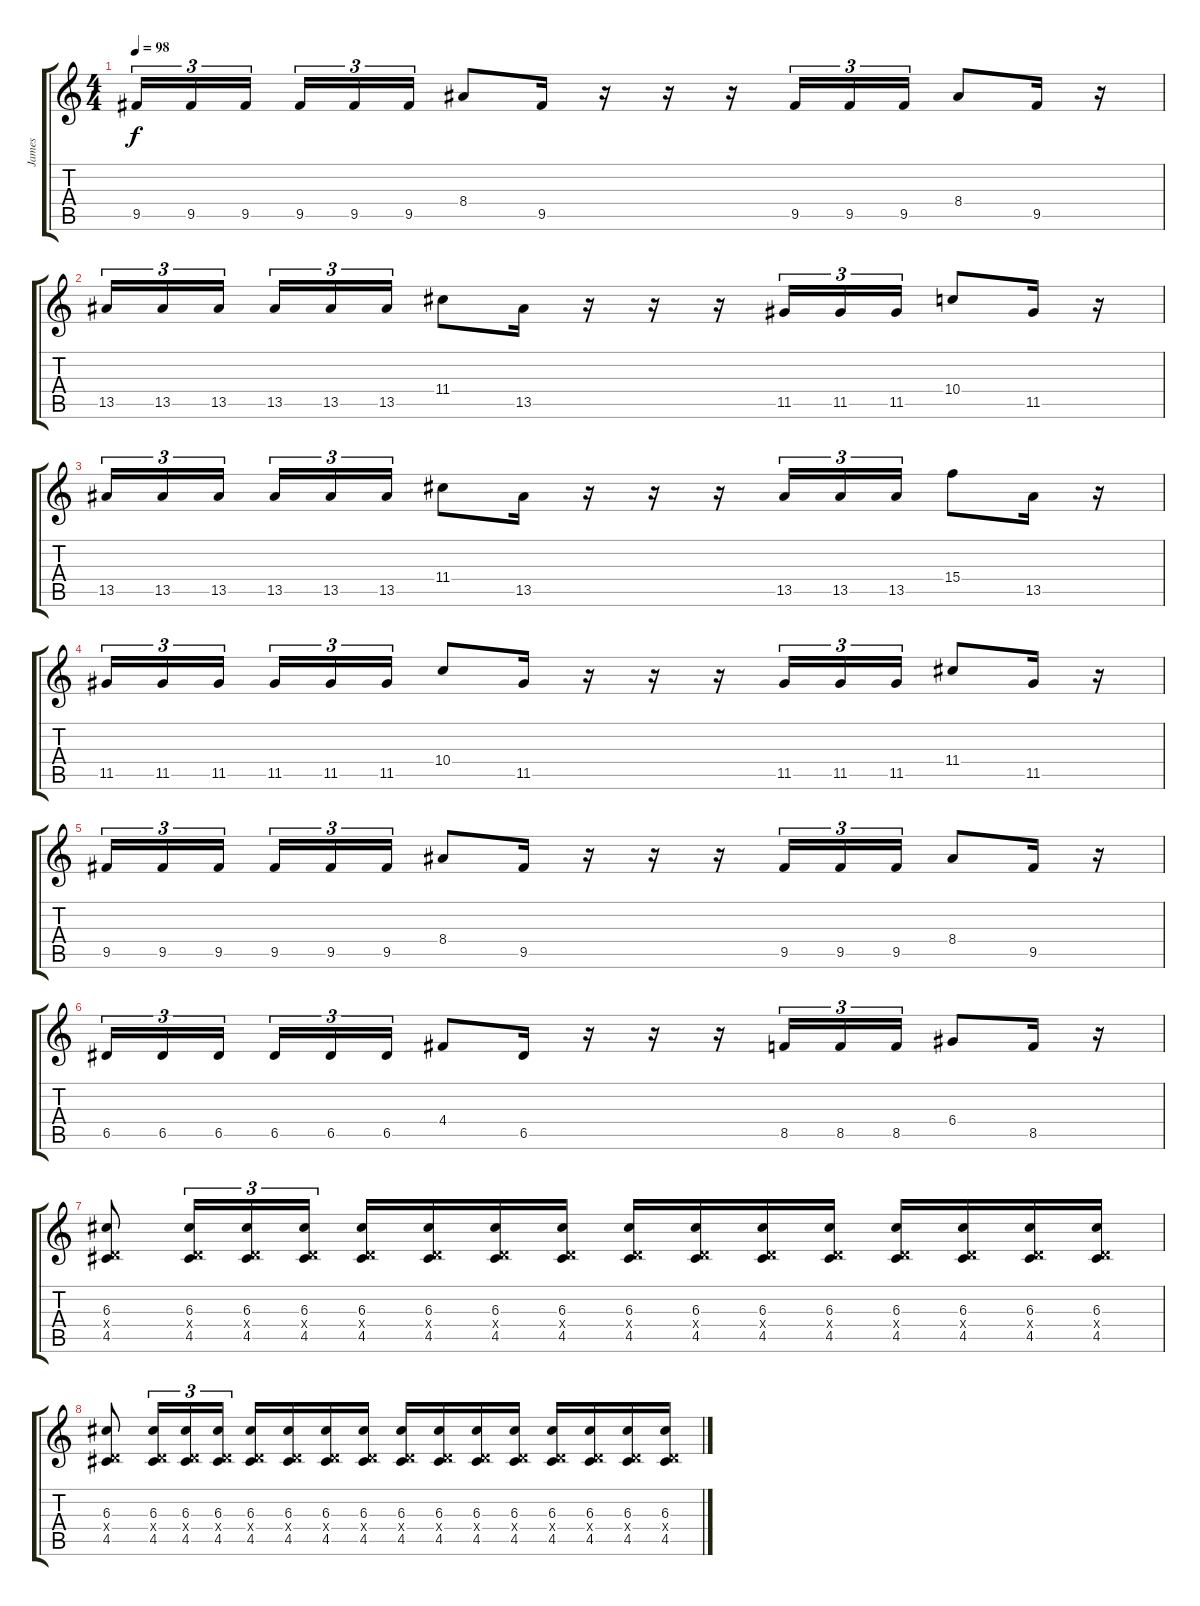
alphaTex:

\track ("James" "James") {instrument overdrivenguitar bank 255}
\staff {score tabs}
\tuning (E4 B3 G3 D3 A2 D2) {hide}
\ts (4 4)
\tempo 98
\clef g2
\ks c
9.5.16{tu (3 2) dy f} 9.5.16{tu (3 2)} 9.5.16{tu (3 2) beam splitsecondary} 9.5.16{tu (3 2)} 9.5.16{tu (3 2)} 9.5.16{tu (3 2)} 8.4.8 9.5.16 r.16 r.16 r.16 9.5.16{tu (3 2)} 9.5.16{tu (3 2)} 9.5.16{tu (3 2)} 8.4.8 9.5.16 r.16 |
13.5.16{tu (3 2)} 13.5.16{tu (3 2)} 13.5.16{tu (3 2) beam splitsecondary} 13.5.16{tu (3 2)} 13.5.16{tu (3 2)} 13.5.16{tu (3 2)} 11.4.8 13.5.16 r.16 r.16 r.16 11.5.16{tu (3 2)} 11.5.16{tu (3 2)} 11.5.16{tu (3 2)} 10.4.8 11.5.16 r.16 |
13.5.16{tu (3 2)} 13.5.16{tu (3 2)} 13.5.16{tu (3 2) beam splitsecondary} 13.5.16{tu (3 2)} 13.5.16{tu (3 2)} 13.5.16{tu (3 2)} 11.4.8 13.5.16 r.16 r.16 r.16 13.5.16{tu (3 2)} 13.5.16{tu (3 2)} 13.5.16{tu (3 2)} 15.4.8 13.5.16 r.16 |
11.5.16{tu (3 2)} 11.5.16{tu (3 2)} 11.5.16{tu (3 2) beam splitsecondary} 11.5.16{tu (3 2)} 11.5.16{tu (3 2)} 11.5.16{tu (3 2)} 10.4.8 11.5.16 r.16 r.16 r.16 11.5.16{tu (3 2)} 11.5.16{tu (3 2)} 11.5.16{tu (3 2)} 11.4.8 11.5.16 r.16 |
9.5.16{tu (3 2)} 9.5.16{tu (3 2)} 9.5.16{tu (3 2) beam splitsecondary} 9.5.16{tu (3 2)} 9.5.16{tu (3 2)} 9.5.16{tu (3 2)} 8.4.8 9.5.16 r.16 r.16 r.16 9.5.16{tu (3 2)} 9.5.16{tu (3 2)} 9.5.16{tu (3 2)} 8.4.8 9.5.16 r.16 |
6.5.16{tu (3 2)} 6.5.16{tu (3 2)} 6.5.16{tu (3 2) beam splitsecondary} 6.5.16{tu (3 2)} 6.5.16{tu (3 2)} 6.5.16{tu (3 2)} 4.4.8 6.5.16 r.16 r.16 r.16 8.5.16{tu (3 2)} 8.5.16{tu (3 2)} 8.5.16{tu (3 2)} 6.4.8 8.5.16 r.16 |
(6.3 0.4{x} 4.5).8 (6.3 0.4{x} 4.5).16{tu (3 2)} (6.3 0.4{x} 4.5).16{tu (3 2)} (6.3 0.4{x} 4.5).16{tu (3 2)} (6.3 0.4{x} 4.5).16 (6.3 0.4{x} 4.5).16 (6.3 0.4{x} 4.5).16 (6.3 0.4{x} 4.5).16 (6.3 0.4{x} 4.5).16 (6.3 0.4{x} 4.5).16 (6.3 0.4{x} 4.5).16 (6.3 0.4{x} 4.5).16 (6.3 0.4{x} 4.5).16 (6.3 0.4{x} 4.5).16 (6.3 0.4{x} 4.5).16 (6.3 0.4{x} 4.5).16 |
(6.3 0.4{x} 4.5).8 (6.3 0.4{x} 4.5).16{tu (3 2)} (6.3 0.4{x} 4.5).16{tu (3 2)} (6.3 0.4{x} 4.5).16{tu (3 2)} (6.3 0.4{x} 4.5).16 (6.3 0.4{x} 4.5).16 (6.3 0.4{x} 4.5).16 (6.3 0.4{x} 4.5).16 (6.3 0.4{x} 4.5).16 (6.3 0.4{x} 4.5).16 (6.3 0.4{x} 4.5).16 (6.3 0.4{x} 4.5).16 (6.3 0.4{x} 4.5).16 (6.3 0.4{x} 4.5).16 (6.3 0.4{x} 4.5).16 (6.3 0.4{x} 4.5).16
